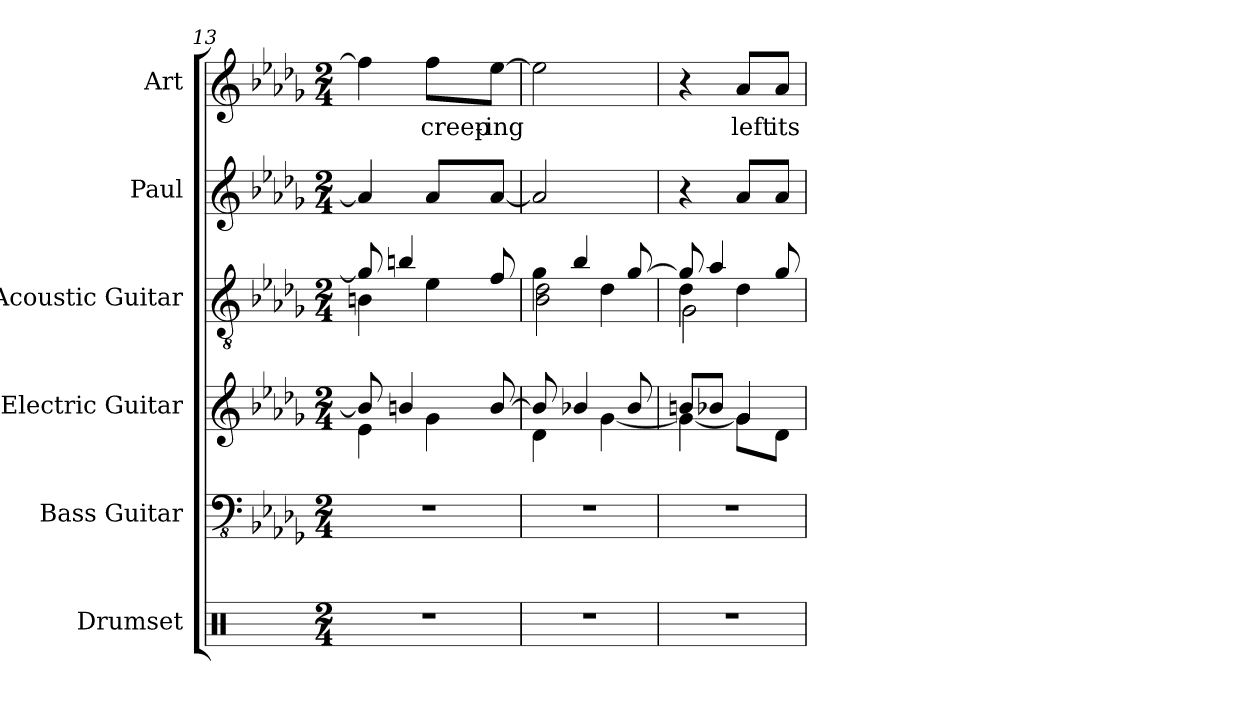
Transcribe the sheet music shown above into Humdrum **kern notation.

**kern	**kern	**kern	**kern	**kern	**kern	**text
*part6	*part5	*part4	*part3	*part2	*part1	*part1
*staff6	*staff5	*staff4	*staff3	*staff2	*staff1	*staff1
*I"Drumset	*I"Bass Guitar	*I"Electric Guitar	*I"Acoustic Guitar	*I"Paul	*I"Art	*
*I'Drs.	*I'B. Guit.	*I'El. Guit.	*I'Ac. Guit.	*I'Paul	*I'Art	*
*clefX	*clefFv4	*clefG2	*clefGv2	*clefG2	*clefG2	*
*	*	*	*	*ITrd1c2	*ITrd1c2	*
*k[]	*k[b-e-a-d-g-]	*k[b-e-a-d-g-]	*k[b-e-a-d-g-]	*k[b-e-a-d-g-c-f-]	*k[b-e-a-d-g-c-f-]	*
*M2/4	*M2/4	*M2/4	*M2/4	*M2/4	*M2/4	*
=13	=13	=13	=13	=13	=13	=13
*	*	*^	*^	*	*	*
2r	2r	8b-/]	4e-\	8g-/]	4Bn\	4g-/]	4ee-\]	.
.	.	4bn/	.	4bn/	.	.	.	.
.	.	.	4g-\	.	4e-\	8g-/L	8ee-\L	creep-
.	.	[8b/	.	8f/	.	[8g-/J	[8dd-\J	-ing
=14	=14	=14	=14	=14	=14	=14	=14	=14
*	*	*	*	*	*^	*	*	*
2r	2r	8b/]	4d-\	8rfyy	4g-\	2B-\ 2d-\	2g-/]	2dd-\]	.
.	.	4b-X/	.	4b-/	.	.	.	.	.
.	.	.	[4g-\	.	4d-\	.	.	.	.
.	.	8b-/	.	[8g-/	.	.	.	.	.
=15	=15	=15	=15	=15	=15	=15	=15	=15	=15
2r	2r	8bn/L	4g-\_	8g-/]	4d-\	2G-\	4r	4r	.
.	.	8b-X/J	.	4a-/	.	.	.	.	.
.	.	4g-/	8g-\L]	.	4d-\	.	8g-/L	8g-/L	left
.	.	.	8d-\J	8g-/	.	.	8g-/J	8g-/J	its
*	*	*v	*v	*	*	*	*	*	*
*	*	*	*v	*v	*v	*	*	*
=	=	=	=	=	=	=
*-	*-	*-	*-	*-	*-	*-
